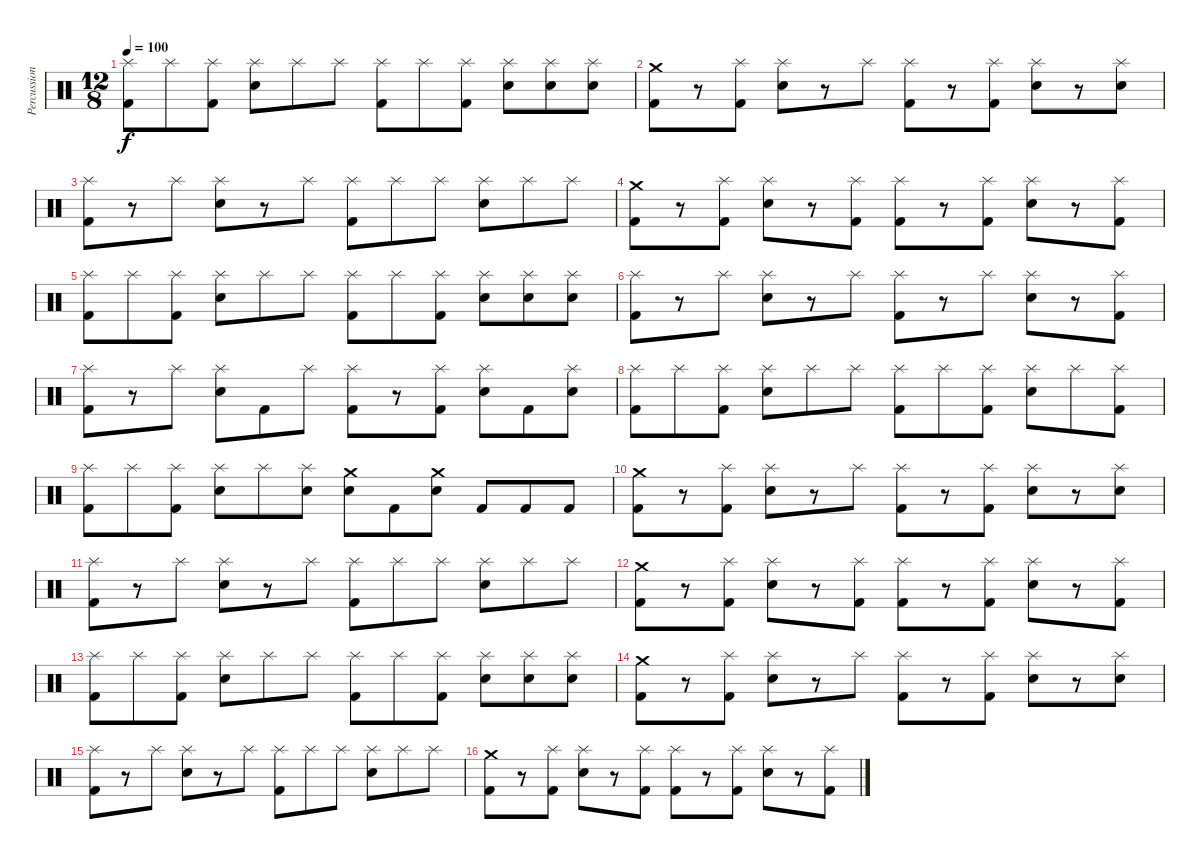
\track ("Percussions" "Percussion") {instrument percussion}
\staff {score}
\articulation defaults
\ts (12 8)
\tempo 100
\clef neutral
\ks c
("Splash (hit)" "Kick (hit) 2").8{dy f} "Splash (hit)".8 ("Splash (hit)" "Kick (hit) 2").8 ("Splash (hit)" "Electric Snare (hit)").8 "Splash (hit)".8 "Splash (hit)".8 ("Splash (hit)" "Kick (hit) 2").8 "Splash (hit)".8 ("Splash (hit)" "Kick (hit) 2").8 ("Splash (hit)" "Electric Snare (hit)").8 ("Splash (hit)" "Electric Snare (hit)").8 ("Splash (hit)" "Electric Snare (hit)").8 |
("Crash medium (hit)" "Kick (hit) 2").8 r.8 ("Splash (hit)" "Kick (hit) 2").8 ("Splash (hit)" "Electric Snare (hit)").8 r.8 "Splash (hit)".8 ("Splash (hit)" "Kick (hit) 2").8 r.8 ("Splash (hit)" "Kick (hit) 2").8 ("Splash (hit)" "Electric Snare (hit)").8 r.8 ("Splash (hit)" "Electric Snare (hit)").8 |
("Splash (hit)" "Kick (hit) 2").8 r.8 "Splash (hit)".8 ("Splash (hit)" "Electric Snare (hit)").8 r.8 "Splash (hit)".8 ("Splash (hit)" "Kick (hit) 2").8 "Splash (hit)".8 "Splash (hit)".8 ("Splash (hit)" "Electric Snare (hit)").8 "Splash (hit)".8 "Splash (hit)".8 |
("Crash medium (hit)" "Kick (hit) 2").8 r.8 ("Splash (hit)" "Kick (hit) 2").8 ("Splash (hit)" "Electric Snare (hit)").8 r.8 ("Splash (hit)" "Kick (hit) 2").8 ("Splash (hit)" "Kick (hit) 2").8 r.8 ("Splash (hit)" "Kick (hit) 2").8 ("Splash (hit)" "Electric Snare (hit)").8 r.8 ("Splash (hit)" "Kick (hit) 2").8 |
("Splash (hit)" "Kick (hit) 2").8 "Splash (hit)".8 ("Splash (hit)" "Kick (hit) 2").8 ("Splash (hit)" "Electric Snare (hit)").8 "Splash (hit)".8 "Splash (hit)".8 ("Splash (hit)" "Kick (hit) 2").8 "Splash (hit)".8 ("Splash (hit)" "Kick (hit) 2").8 ("Splash (hit)" "Electric Snare (hit)").8 ("Splash (hit)" "Electric Snare (hit)").8 ("Splash (hit)" "Electric Snare (hit)").8 |
("Splash (hit)" "Kick (hit) 2").8 r.8 "Splash (hit)".8 ("Splash (hit)" "Electric Snare (hit)").8 r.8 "Splash (hit)".8 ("Splash (hit)" "Kick (hit) 2").8 r.8 "Splash (hit)".8 ("Splash (hit)" "Electric Snare (hit)").8 r.8 ("Splash (hit)" "Kick (hit) 2").8 |
("Splash (hit)" "Kick (hit) 2").8 r.8 "Splash (hit)".8 ("Splash (hit)" "Electric Snare (hit)").8 "Kick (hit) 2".8 "Splash (hit)".8 ("Splash (hit)" "Kick (hit) 2").8 r.8 ("Splash (hit)" "Kick (hit) 2").8 ("Splash (hit)" "Electric Snare (hit)").8 "Kick (hit) 2".8 ("Splash (hit)" "Electric Snare (hit)").8 |
("Splash (hit)" "Kick (hit) 2").8 "Splash (hit)".8 ("Splash (hit)" "Kick (hit) 2").8 ("Splash (hit)" "Electric Snare (hit)").8 "Splash (hit)".8 "Splash (hit)".8 ("Splash (hit)" "Kick (hit) 2").8 "Splash (hit)".8 ("Splash (hit)" "Kick (hit) 2").8 ("Splash (hit)" "Electric Snare (hit)").8 "Splash (hit)".8 ("Splash (hit)" "Kick (hit) 2").8 |
("Splash (hit)" "Kick (hit) 2").8 "Splash (hit)".8 ("Splash (hit)" "Kick (hit) 2").8 ("Splash (hit)" "Electric Snare (hit)").8 "Splash (hit)".8 ("Splash (hit)" "Electric Snare (hit)").8 ("Crash medium (hit)" "Electric Snare (hit)").8 "Kick (hit) 2".8 ("Crash medium (hit)" "Electric Snare (hit)").8 "Kick (hit) 2".8 "Kick (hit) 2".8 "Kick (hit) 2".8 |
("Crash medium (hit)" "Kick (hit) 2").8 r.8 ("Splash (hit)" "Kick (hit) 2").8 ("Splash (hit)" "Electric Snare (hit)").8 r.8 "Splash (hit)".8 ("Splash (hit)" "Kick (hit) 2").8 r.8 ("Splash (hit)" "Kick (hit) 2").8 ("Splash (hit)" "Electric Snare (hit)").8 r.8 ("Splash (hit)" "Electric Snare (hit)").8 |
("Splash (hit)" "Kick (hit) 2").8 r.8 "Splash (hit)".8 ("Splash (hit)" "Electric Snare (hit)").8 r.8 "Splash (hit)".8 ("Splash (hit)" "Kick (hit) 2").8 "Splash (hit)".8 "Splash (hit)".8 ("Splash (hit)" "Electric Snare (hit)").8 "Splash (hit)".8 "Splash (hit)".8 |
("Crash medium (hit)" "Kick (hit) 2").8 r.8 ("Splash (hit)" "Kick (hit) 2").8 ("Splash (hit)" "Electric Snare (hit)").8 r.8 ("Splash (hit)" "Kick (hit) 2").8 ("Splash (hit)" "Kick (hit) 2").8 r.8 ("Splash (hit)" "Kick (hit) 2").8 ("Splash (hit)" "Electric Snare (hit)").8 r.8 ("Splash (hit)" "Kick (hit) 2").8 |
("Splash (hit)" "Kick (hit) 2").8 "Splash (hit)".8 ("Splash (hit)" "Kick (hit) 2").8 ("Splash (hit)" "Electric Snare (hit)").8 "Splash (hit)".8 "Splash (hit)".8 ("Splash (hit)" "Kick (hit) 2").8 "Splash (hit)".8 ("Splash (hit)" "Kick (hit) 2").8 ("Splash (hit)" "Electric Snare (hit)").8 ("Splash (hit)" "Electric Snare (hit)").8 ("Splash (hit)" "Electric Snare (hit)").8 |
("Crash medium (hit)" "Kick (hit) 2").8 r.8 ("Splash (hit)" "Kick (hit) 2").8 ("Splash (hit)" "Electric Snare (hit)").8 r.8 "Splash (hit)".8 ("Splash (hit)" "Kick (hit) 2").8 r.8 ("Splash (hit)" "Kick (hit) 2").8 ("Splash (hit)" "Electric Snare (hit)").8 r.8 ("Splash (hit)" "Electric Snare (hit)").8 |
("Splash (hit)" "Kick (hit) 2").8 r.8 "Splash (hit)".8 ("Splash (hit)" "Electric Snare (hit)").8 r.8 "Splash (hit)".8 ("Splash (hit)" "Kick (hit) 2").8 "Splash (hit)".8 "Splash (hit)".8 ("Splash (hit)" "Electric Snare (hit)").8 "Splash (hit)".8 "Splash (hit)".8 |
("Crash medium (hit)" "Kick (hit) 2").8 r.8 ("Splash (hit)" "Kick (hit) 2").8 ("Splash (hit)" "Electric Snare (hit)").8 r.8 ("Splash (hit)" "Kick (hit) 2").8 ("Splash (hit)" "Kick (hit) 2").8 r.8 ("Splash (hit)" "Kick (hit) 2").8 ("Splash (hit)" "Electric Snare (hit)").8 r.8 ("Splash (hit)" "Kick (hit) 2").8
